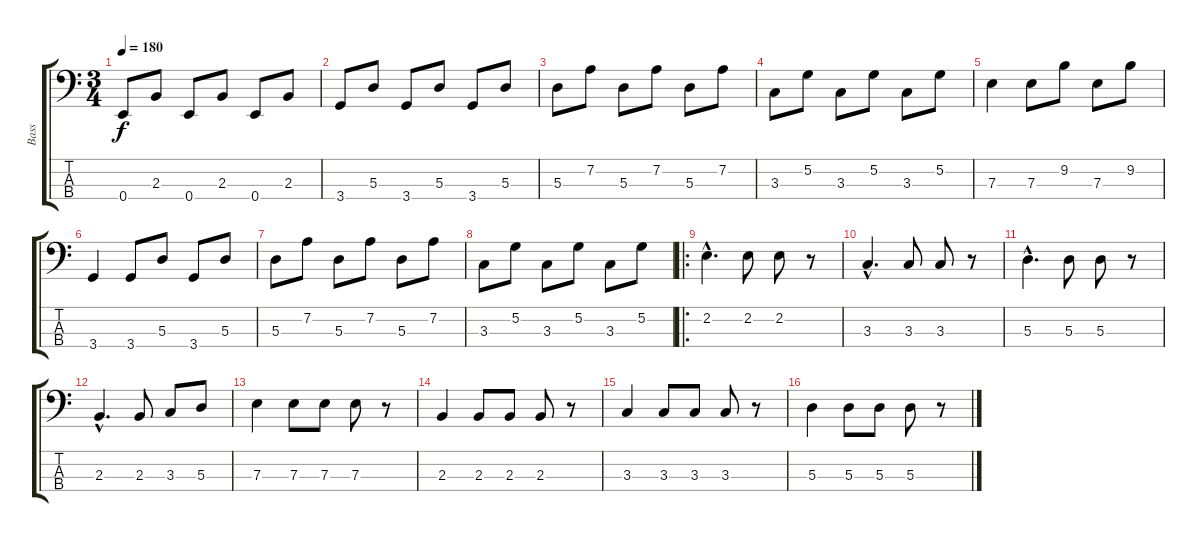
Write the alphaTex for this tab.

\track ("Bass" "Bass") {instrument electricbassfinger}
\staff {score tabs}
\tuning (G2 D2 A1 E1) {hide}
\ts (3 4)
\tempo 180
\clef f4
\ks c
0.4.8{dy f} 2.3.8 0.4.8 2.3.8 0.4.8 2.3.8 |
3.4.8 5.3.8 3.4.8 5.3.8 3.4.8 5.3.8 |
5.3.8 7.2.8 5.3.8 7.2.8 5.3.8 7.2.8 |
3.3.8 5.2.8 3.3.8 5.2.8 3.3.8 5.2.8 |
7.3.4 7.3.8 9.2.8 7.3.8 9.2.8 |
3.4.4 3.4.8 5.3.8 3.4.8 5.3.8 |
5.3.8 7.2.8 5.3.8 7.2.8 5.3.8 7.2.8 |
3.3.8 5.2.8 3.3.8 5.2.8 3.3.8 5.2.8 |
\ro
2.2{hac}.4{d} 2.2.8 2.2.8 r.8 |
3.3{hac}.4{d} 3.3.8 3.3.8 r.8 |
5.3{hac}.4{d} 5.3.8 5.3.8 r.8 |
2.3{hac}.4{d} 2.3.8 3.3.8 5.3.8 |
7.3.4 7.3.8 7.3.8 7.3.8 r.8 |
2.3.4 2.3.8 2.3.8 2.3.8 r.8 |
3.3.4 3.3.8 3.3.8 3.3.8 r.8 |
5.3.4 5.3.8 5.3.8 5.3.8 r.8
